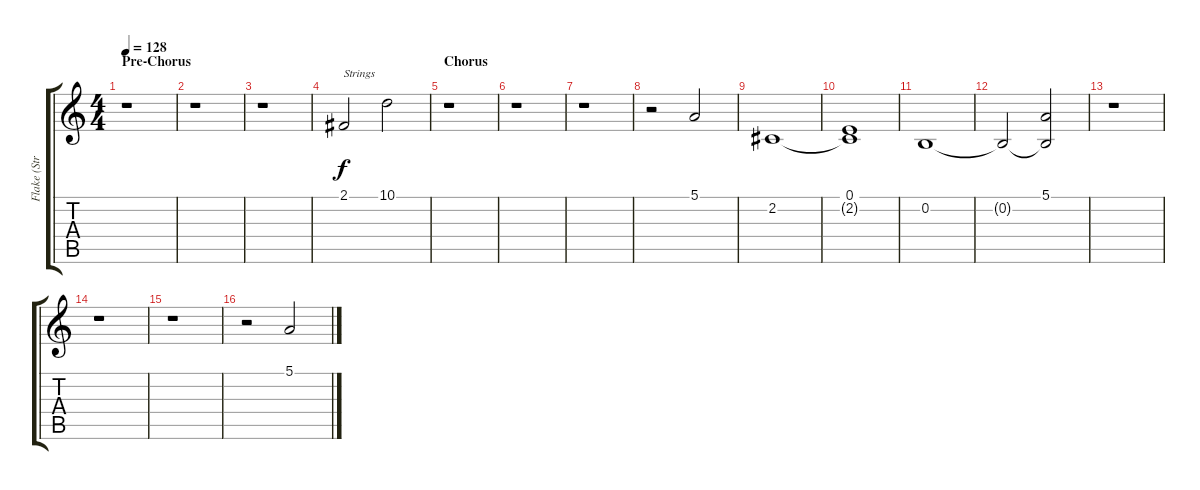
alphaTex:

\track ("Flake (Strings lead + Sample)" "Flake (Str") {instrument stringensemble2}
\staff {score tabs}
\tuning (E4 B3 G3 D3 A2 E2) {hide}
\ts (4 4)
\section ("" "Pre-Chorus")
\tempo 128
\clef g2
\ks c
r.1{dy pp} |
r.1 |
r.1 |
2.1.2{txt "Strings" dy f} 10.1.2 |
\section ("" "Chorus")
r.1 |
r.1 |
r.1 |
r.2 5.1.2 |
2.2.1 |
(0.1 2.2{t}).1 |
0.2.1 |
0.2{t}.2 (5.1 0.2{t}).2 |
r.1 |
r.1 |
r.1 |
r.2 5.1.2
